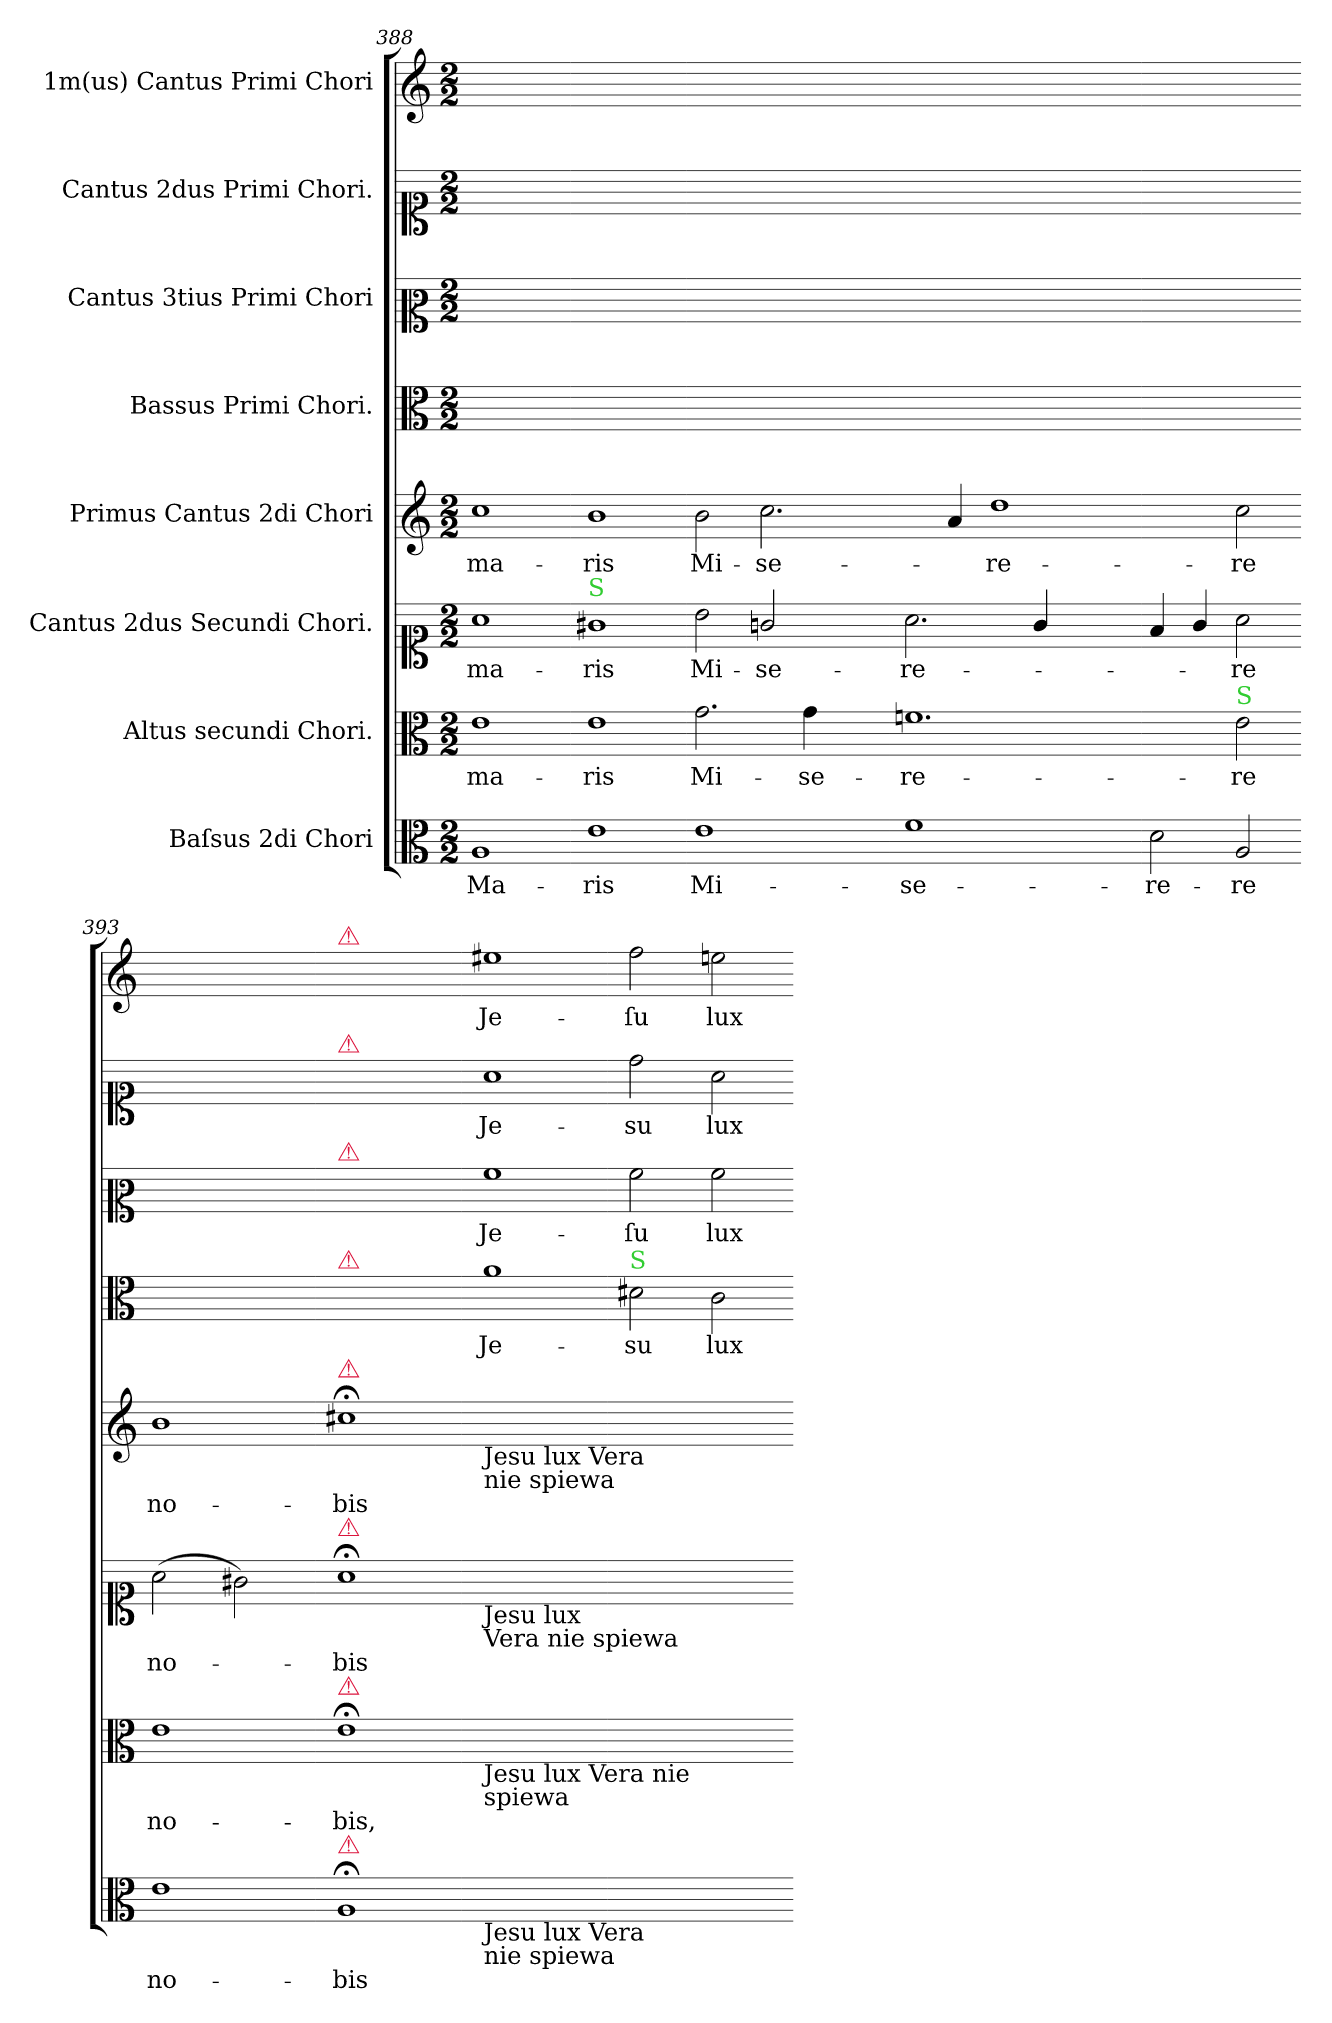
**kern	**text	**kern	**text	**kern	**text	**kern	**text	**kern	**text	**kern	**text	**kern	**text	**kern	**text
*part8	*part8	*part7	*part7	*part6	*part6	*part5	*part5	*part4	*part4	*part3	*part3	*part2	*part2	*part1	*part1
*staff8	*staff8	*staff7	*staff7	*staff6	*staff6	*staff5	*staff5	*staff4	*staff4	*staff3	*staff3	*staff2	*staff2	*staff1	*staff1
*I"Baſsus 2di Chori	*	*I"Altus secundi Chori.	*	*I"Cantus 2dus Secundi Chori.	*	*I"Primus Cantus 2di Chori	*	*I"Bassus Primi Chori.	*	*I"Cantus 3tius Primi Chori	*	*I"Cantus 2dus Primi Chori.	*	*I"1m(us) Cantus Primi Chori	*
*clefC3	*	*clefC3	*	*clefC1	*	*clefG2	*	*clefC3	*	*clefC2	*	*clefC1	*	*clefG2	*
*k[]	*	*k[]	*	*k[]	*	*k[]	*	*k[]	*	*k[]	*	*k[]	*	*k[]	*
*M2/2	*	*M2/2	*	*M2/2	*	*M2/2	*	*M2/2	*	*M2/2	*	*M2/2	*	*M2/2	*
=388	=388	=388	=388	=388	=388	=388	=388	=388	=388	=388	=388	=388	=388	=388	=388
1A	Ma-	1e	ma-	1a	ma-	1cc	ma-	1ryy	.	1ryy	.	1ryy	.	1ryy	.
=389-	=389-	=389-	=389-	=389-	=389-	=389-	=389-	=389-	=389-	=389-	=389-	=389-	=389-	=389-	=389-
!	!	!	!	!LO:TX:a:color=limegreen:t=S	!	!	!	!	!	!	!	!	!	!	!
1e	-ris	1e	-ris	1g#X	-ris	1b	-ris	1ryy	.	1ryy	.	1ryy	.	1ryy	.
=390-	=390-	=390-	=390-	=390-	=390-	=390-	=390-	=390-	=390-	=390-	=390-	=390-	=390-	=390-	=390-
1e	Mi-	2.g\	Mi-	2b\	Mi-	2b\	Mi-	1ryy	.	1ryy	.	1ryy	.	1ryy	.
.	.	.	.	2gn/	-se-	2.cc\	-se-	.	.	.	.	.	.	.	.
.	.	4g\	-se-	.	.	.	.	.	.	.	.	.	.	.	.
4ryy	.	4ryy	.	4ryy	.	.	.	4ryy	.	4ryy	.	4ryy	.	4ryy	.
=391-	=391-	=391-	=391-	=391-	=391-	=391-	=391-	=391-	=391-	=391-	=391-	=391-	=391-	=391-	=391-
1f	-se-	1.fn	-re-	2.a\	-re-	4ryy	.	1ryy	.	1ryy	.	1ryy	.	1ryy	.
.	.	.	.	.	.	4a/	.	.	.	.	.	.	.	.	.
.	.	.	.	.	.	1dd\	-re-	.	.	.	.	.	.	.	.
.	.	.	.	4g/	.	.	.	.	.	.	.	.	.	.	.
2ryy	.	.	.	2ryy	.	.	.	2ryy	.	2ryy	.	2ryy	.	2ryy	.
=392-	=392-	=392-	=392-	=392-	=392-	=392-	=392-	=392-	=392-	=392-	=392-	=392-	=392-	=392-	=392-
2d\	-re-	2ryy	.	4f/	.	2ryy	.	1ryy	.	1ryy	.	1ryy	.	1ryy	.
.	.	.	.	4g/	.	.	.	.	.	.	.	.	.	.	.
!	!	!LO:TX:a:color=limegreen:t=S	!	!	!	!	!	!	!	!	!	!	!	!	!
2A/	-re	2e\	-re	2a\	-re	2cc\	-re	.	.	.	.	.	.	.	.
=393-	=393-	=393-	=393-	=393-	=393-	=393-	=393-	=393-	=393-	=393-	=393-	=393-	=393-	=393-	=393-
1e	no-	1e	no-	(2a\	no-	1b	no-	1ryy	.	1ryy	.	1ryy	.	1ryy	.
.	.	.	.	2g#X\)	.	.	.	.	.	.	.	.	.	.	.
=394-	=394-	=394-	=394-	=394-	=394-	=394-	=394-	=394-	=394-	=394-	=394-	=394-	=394-	=394-	=394-
!	!	!	!	!	!	!	!	!	!	!	!	!	!	!LO:TX:a:color=crimson:t=⚠	!
!	!	!	!	!	!	!	!	!	!	!	!	!LO:TX:a:color=crimson:t=⚠	!	!	!
!	!	!	!	!	!	!	!	!	!	!LO:TX:a:color=crimson:t=⚠	!	!	!	!	!
!	!	!	!	!	!	!	!	!LO:TX:a:color=crimson:t=⚠	!	!	!	!	!	!	!
!	!	!	!	!	!	!LO:TX:a:color=crimson:t=⚠	!	!	!	!	!	!	!	!	!
!	!	!	!	!LO:TX:a:color=crimson:t=⚠	!	!	!	!	!	!	!	!	!	!	!
!	!	!LO:TX:a:color=crimson:t=⚠	!	!	!	!	!	!	!	!	!	!	!	!	!
!LO:TX:a:color=crimson:t=⚠	!	!	!	!	!	!	!	!	!	!	!	!	!	!	!
1A;<	-bis	1e;	-bis,	1a;	-bis	1cc#X;	-bis	1ryy	.	1ryy	.	1ryy	.	1ryy	.
=395-	=395-	=395-	=395-	=395-	=395-	=395-	=395-	=395-	=395-	=395-	=395-	=395-	=395-	=395-	=395-
!	!	!	!	!	!	!LO:TX:b:t=Jesu lux Vera\nnie spiewa	!	!	!	!	!	!	!	!	!
!	!	!	!	!LO:TX:b:t=Jesu lux \nVera nie spiewa	!	!	!	!	!	!	!	!	!	!	!
!	!	!LO:TX:b:t=Jesu lux Vera nie \nspiewa	!	!	!	!	!	!	!	!	!	!	!	!	!
!LO:TX:b:t=Jesu lux Vera\nnie spiewa	!	!	!	!	!	!	!	!	!	!	!	!	!	!	!
1ryy	.	1ryy	.	1ryy	.	1ryy	.	1a	Je-	1a	Je-	1a	Je-	1ee#X	Je-
=396-	=396-	=396-	=396-	=396-	=396-	=396-	=396-	=396-	=396-	=396-	=396-	=396-	=396-	=396-	=396-
!	!	!	!	!	!	!	!	!LO:TX:a:color=limegreen:t=S	!	!	!	!	!	!	!
1ryy	.	1ryy	.	1ryy	.	1ryy	.	2d#X\	-su	2a\	-ſu	2dd\	-su	2ff\	-ſu
.	.	.	.	.	.	.	.	2c\	lux	2a\	lux	2a\	lux	2een\	lux
=-	=-	=-	=-	=-	=-	=-	=-	=-	=-	=-	=-	=-	=-	=-	=-
*-	*-	*-	*-	*-	*-	*-	*-	*-	*-	*-	*-	*-	*-	*-	*-
